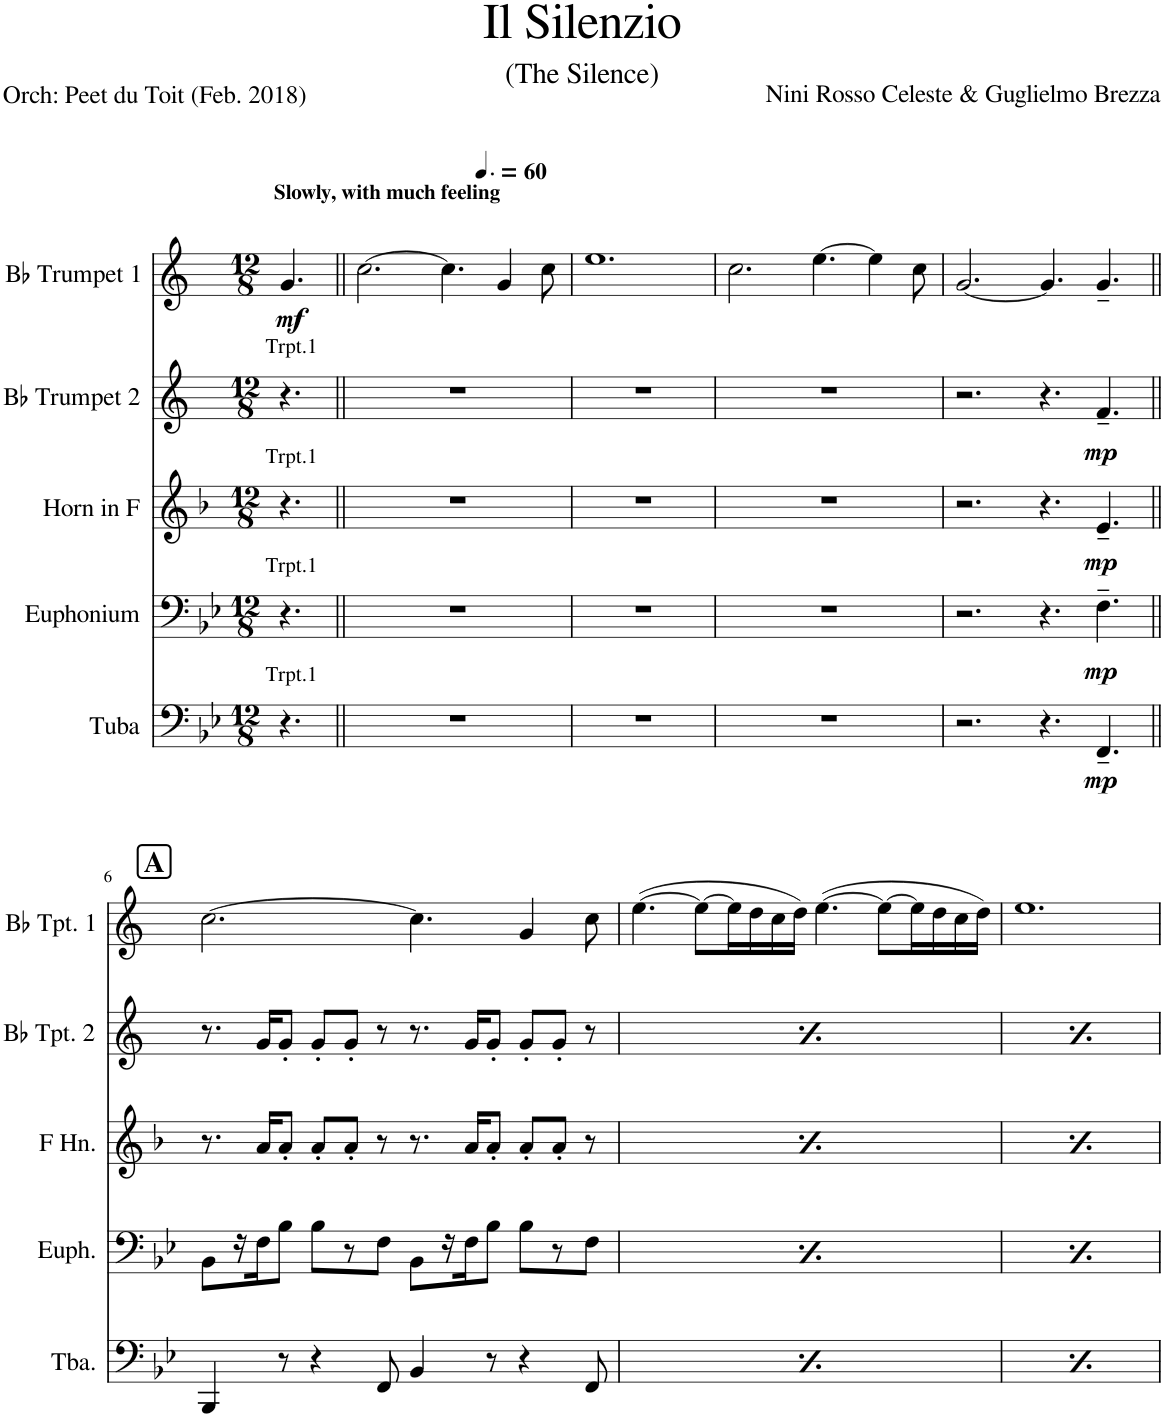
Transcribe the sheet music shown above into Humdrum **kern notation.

**kern	**dynam	**kern	**dynam	**kern	**dynam	**kern	**dynam	**kern	**dynam
*part5	*part5	*part4	*part4	*part3	*part3	*part2	*part2	*part1	*part1
*staff5	*staff5	*staff4	*staff4	*staff3	*staff3	*staff2	*staff2	*staff1	*staff1
*I"Tuba	*	*I"Euphonium	*	*I"Horn in F	*	*I"Bb Trumpet 2	*	*I"Bb Trumpet 1	*
*I'Tba.	*	*I'Euph.	*	*	*	*I'Bb Tpt. 2	*	*I'Bb Tpt. 1	*
*clefF4	*	*clefF4	*	*clefG2	*	*clefG2	*	*clefG2	*
*	*	*	*	*Trd4c7	*	*Trd1c2	*	*Trd1c2	*
*k[b-e-]	*	*k[b-e-]	*	*k[b-]	*	*k[]	*	*k[]	*
*M12/8	*	*M12/8	*	*M12/8	*	*M12/8	*	*M12/8	*
*MM90	*	*MM90	*	*MM90	*	*MM90	*	*MM90	*
=1	=1	=1	=1	=1	=1	=1	=1	=1	=1
!	!	!	!	!	!	!	!	!LO:TX:a:B:t=Slowly, with much feeling	!
!	!	!	!	!	!	!LO:TX:a:t=Trpt.1	!	!	!
!	!	!	!	!LO:TX:a:t=Trpt.1	!	!	!	!	!
!	!	!LO:TX:a:t=Trpt.1	!	!	!	!	!	!	!
!LO:TX:a:t=Trpt.1	!	!	!	!	!	!	!	!	!
!	!	!	!	!	!	!	!	!	!LO:DY:b
4.r	.	4.r	.	4.r	.	4.r	.	4.g/	mf
=2||	=2||	=2||	=2||	=2||	=2||	=2||	=2||	=2||	=2||
1.r	.	1.r	.	1.r	.	1.r	.	[2.cc\	.
.	.	.	.	.	.	.	.	4.cc\]	.
.	.	.	.	.	.	.	.	4g/	.
.	.	.	.	.	.	.	.	8cc\	.
=3	=3	=3	=3	=3	=3	=3	=3	=3	=3
1.r	.	1.r	.	1.r	.	1.r	.	1.ee	.
=4	=4	=4	=4	=4	=4	=4	=4	=4	=4
1.r	.	1.r	.	1.r	.	1.r	.	2.cc\	.
.	.	.	.	.	.	.	.	[4.ee\	.
.	.	.	.	.	.	.	.	4ee\]	.
.	.	.	.	.	.	.	.	8cc\	.
=5	=5	=5	=5	=5	=5	=5	=5	=5	=5
2.r	.	2.r	.	2.r	.	2.r	.	[2.g/	.
4.r	.	4.r	.	4.r	.	4.r	.	4.g/]	.
!	!LO:DY:b	!	!LO:DY:b	!	!LO:DY:b	!	!LO:DY:b	!	!
4.FF~/	mp	4.F~\	mp	4.e~/	mp	4.f~/	mp	4.g~/	.
!!LO:LB:g=z
!!LO:REH:place=s1:a:B:cj:fs=14:t=A
=6||	=6||	=6||	=6||	=6||	=6||	=6||	=6||	=6||	=6||
4BBB-/	.	8BB-\L	.	8.r	.	8.r	.	[2.cc\	.
.	.	16r	.	.	.	.	.	.	.
.	.	16F\J	.	16a/KL	.	16g/KL	.	.	.
8r	.	8B-\J	.	8a'/J	.	8g'/J	.	.	.
4r	.	8B-\L	.	8a'/L	.	8g'/L	.	.	.
.	.	8r	.	8a'/J	.	8g'/J	.	.	.
8FF/	.	8F\J	.	8r	.	8r	.	.	.
4BB-/	.	8BB-\L	.	8.r	.	8.r	.	4.cc\]	.
.	.	16r	.	.	.	.	.	.	.
.	.	16F\J	.	16a/KL	.	16g/KL	.	.	.
8r	.	8B-\J	.	8a'/J	.	8g'/J	.	.	.
4r	.	8B-\L	.	8a'/L	.	8g'/L	.	4g/	.
.	.	8r	.	8a'/J	.	8g'/J	.	.	.
8FF/	.	8F\J	.	8r	.	8r	.	8cc\	.
=7	=7	=7	=7	=7	=7	=7	=7	=7	=7
4BBB-/	.	8BB-\L	.	8.r	.	8.r	.	([4.ee\	.
.	.	16r	.	.	.	.	.	.	.
.	.	16F\J	.	16a/KL	.	16g/KL	.	.	.
8r	.	8B-\J	.	8a'/J	.	8g'/J	.	.	.
4r	.	8B-\L	.	8a'/L	.	8g'/L	.	8ee\L_	.
.	.	8r	.	8a'/J	.	8g'/J	.	16ee\L]	.
.	.	.	.	.	.	.	.	16dd\	.
8FF/	.	8F\J	.	8r	.	8r	.	16cc\	.
.	.	.	.	.	.	.	.	16dd\JJ)	.
4BB-/	.	8BB-\L	.	8.r	.	8.r	.	([4.ee\	.
.	.	16r	.	.	.	.	.	.	.
.	.	16F\J	.	16a/KL	.	16g/KL	.	.	.
8r	.	8B-\J	.	8a'/J	.	8g'/J	.	.	.
4r	.	8B-\L	.	8a'/L	.	8g'/L	.	8ee\L_	.
.	.	8r	.	8a'/J	.	8g'/J	.	16ee\L]	.
.	.	.	.	.	.	.	.	16dd\	.
8FF/	.	8F\J	.	8r	.	8r	.	16cc\	.
.	.	.	.	.	.	.	.	16dd\JJ)	.
=8	=8	=8	=8	=8	=8	=8	=8	=8	=8
4BBB-/	.	8BB-\L	.	8.r	.	8.r	.	1.ee	.
.	.	16r	.	.	.	.	.	.	.
.	.	16F\J	.	16a/KL	.	16g/KL	.	.	.
8r	.	8B-\J	.	8a'/J	.	8g'/J	.	.	.
4r	.	8B-\L	.	8a'/L	.	8g'/L	.	.	.
.	.	8r	.	8a'/J	.	8g'/J	.	.	.
8FF/	.	8F\J	.	8r	.	8r	.	.	.
4BB-/	.	8BB-\L	.	8.r	.	8.r	.	.	.
.	.	16r	.	.	.	.	.	.	.
.	.	16F\J	.	16a/KL	.	16g/KL	.	.	.
8r	.	8B-\J	.	8a'/J	.	8g'/J	.	.	.
4r	.	8B-\L	.	8a'/L	.	8g'/L	.	.	.
.	.	8r	.	8a'/J	.	8g'/J	.	.	.
8FF/	.	8F\J	.	8r	.	8r	.	.	.
=	=	=	=	=	=	=	=	=	=
*-	*-	*-	*-	*-	*-	*-	*-	*-	*-
